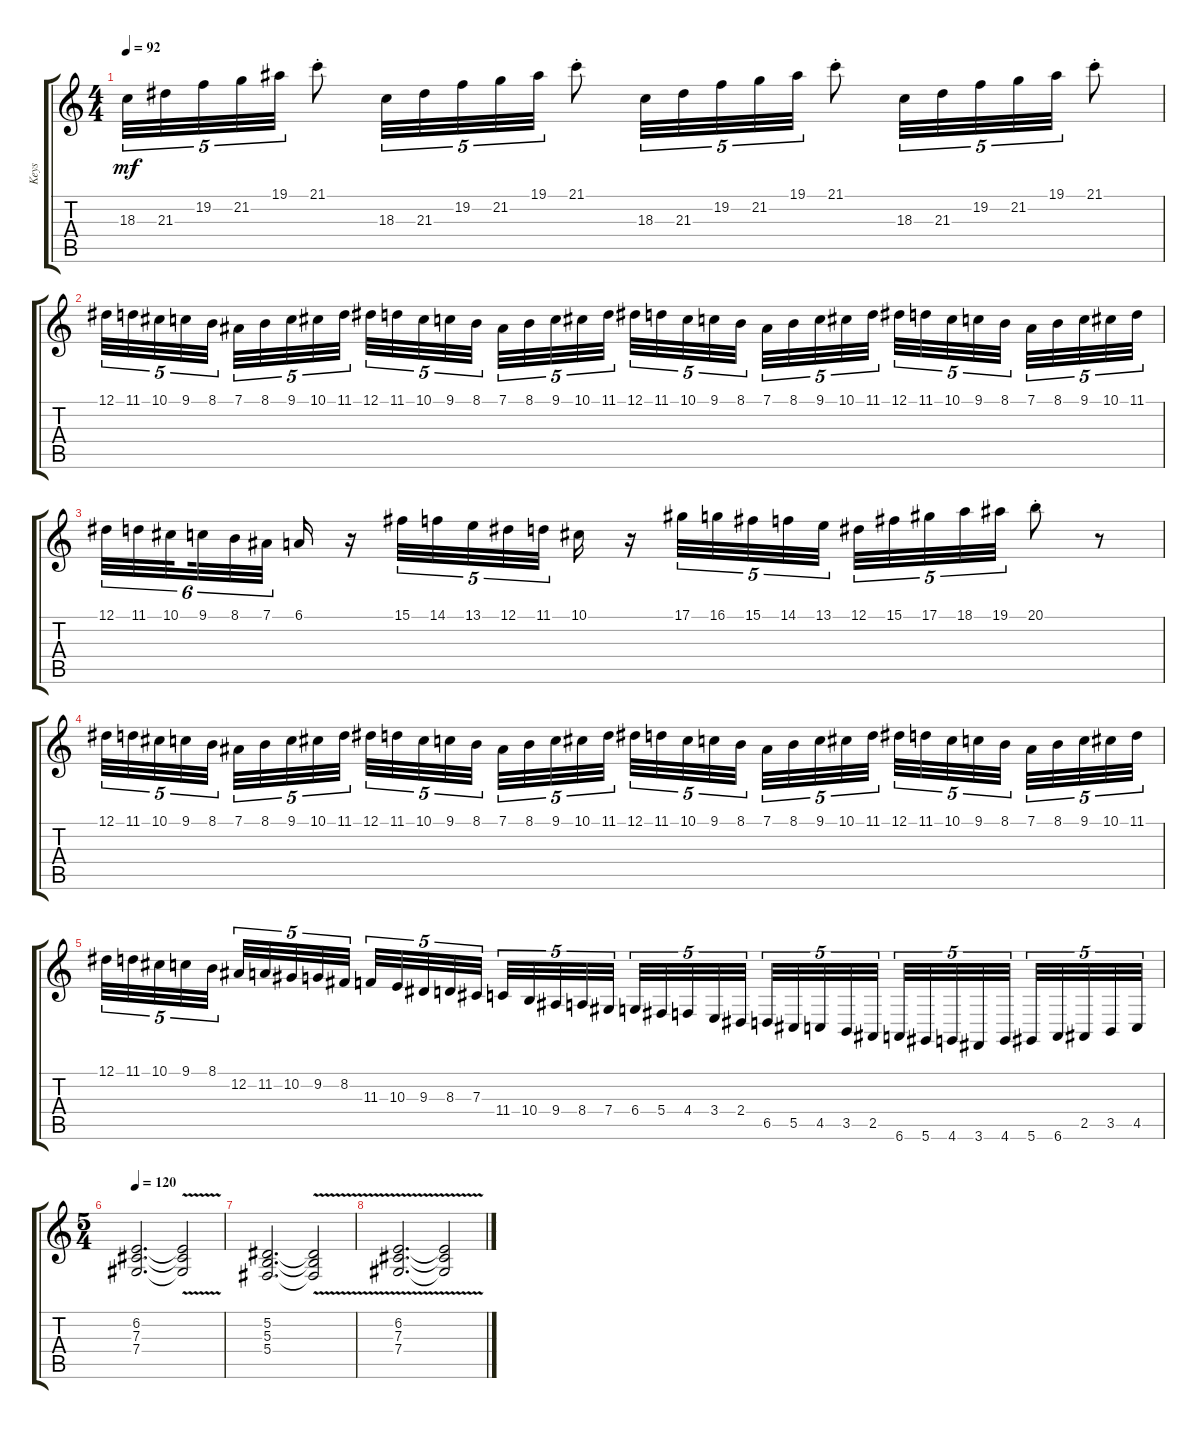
\track ("Keys" "Keys") {instrument lead2sawtooth}
\staff {score tabs}
\tuning (Eb4 Bb3 Gb3 Db3 Ab2 Eb2) {hide}
\ts (4 4)
\tempo 92
\clef g2
\ks c
18.3.32{tu (5 4) dy mf} 21.3.32{tu (5 4)} 19.2.32{tu (5 4)} 21.2.32{tu (5 4)} 19.1.32{tu (5 4)} 21.1{st}.8 18.3.32{tu (5 4)} 21.3.32{tu (5 4)} 19.2.32{tu (5 4)} 21.2.32{tu (5 4)} 19.1.32{tu (5 4)} 21.1{st}.8 18.3.32{tu (5 4)} 21.3.32{tu (5 4)} 19.2.32{tu (5 4)} 21.2.32{tu (5 4)} 19.1.32{tu (5 4)} 21.1{st}.8 18.3.32{tu (5 4)} 21.3.32{tu (5 4)} 19.2.32{tu (5 4)} 21.2.32{tu (5 4)} 19.1.32{tu (5 4)} 21.1{st}.8 |
12.1.32{tu (5 4)} 11.1.32{tu (5 4)} 10.1.32{tu (5 4)} 9.1.32{tu (5 4)} 8.1.32{tu (5 4) beam splitsecondary} 7.1.32{tu (5 4)} 8.1.32{tu (5 4)} 9.1.32{tu (5 4)} 10.1.32{tu (5 4)} 11.1.32{tu (5 4)} 12.1.32{tu (5 4)} 11.1.32{tu (5 4)} 10.1.32{tu (5 4)} 9.1.32{tu (5 4)} 8.1.32{tu (5 4) beam splitsecondary} 7.1.32{tu (5 4)} 8.1.32{tu (5 4)} 9.1.32{tu (5 4)} 10.1.32{tu (5 4)} 11.1.32{tu (5 4)} 12.1.32{tu (5 4)} 11.1.32{tu (5 4)} 10.1.32{tu (5 4)} 9.1.32{tu (5 4)} 8.1.32{tu (5 4) beam splitsecondary} 7.1.32{tu (5 4)} 8.1.32{tu (5 4)} 9.1.32{tu (5 4)} 10.1.32{tu (5 4)} 11.1.32{tu (5 4)} 12.1.32{tu (5 4)} 11.1.32{tu (5 4)} 10.1.32{tu (5 4)} 9.1.32{tu (5 4)} 8.1.32{tu (5 4) beam splitsecondary} 7.1.32{tu (5 4)} 8.1.32{tu (5 4)} 9.1.32{tu (5 4)} 10.1.32{tu (5 4)} 11.1.32{tu (5 4)} |
12.1.32{tu (6 4)} 11.1.32{tu (6 4)} 10.1.32{tu (6 4) beam splitsecondary} 9.1.32{tu (6 4)} 8.1.32{tu (6 4)} 7.1.32{tu (6 4) beam splitsecondary} 6.1.16 r.16 15.1.32{tu (5 4)} 14.1.32{tu (5 4)} 13.1.32{tu (5 4)} 12.1.32{tu (5 4)} 11.1.32{tu (5 4) beam splitsecondary} 10.1.16 r.16 17.1.32{tu (5 4)} 16.1.32{tu (5 4)} 15.1.32{tu (5 4)} 14.1.32{tu (5 4)} 13.1.32{tu (5 4) beam splitsecondary} 12.1.32{tu (5 4)} 15.1.32{tu (5 4)} 17.1.32{tu (5 4)} 18.1.32{tu (5 4)} 19.1.32{tu (5 4)} 20.1{st}.8 r.8 |
12.1.32{tu (5 4)} 11.1.32{tu (5 4)} 10.1.32{tu (5 4)} 9.1.32{tu (5 4)} 8.1.32{tu (5 4) beam splitsecondary} 7.1.32{tu (5 4)} 8.1.32{tu (5 4)} 9.1.32{tu (5 4)} 10.1.32{tu (5 4)} 11.1.32{tu (5 4)} 12.1.32{tu (5 4)} 11.1.32{tu (5 4)} 10.1.32{tu (5 4)} 9.1.32{tu (5 4)} 8.1.32{tu (5 4) beam splitsecondary} 7.1.32{tu (5 4)} 8.1.32{tu (5 4)} 9.1.32{tu (5 4)} 10.1.32{tu (5 4)} 11.1.32{tu (5 4)} 12.1.32{tu (5 4)} 11.1.32{tu (5 4)} 10.1.32{tu (5 4)} 9.1.32{tu (5 4)} 8.1.32{tu (5 4) beam splitsecondary} 7.1.32{tu (5 4)} 8.1.32{tu (5 4)} 9.1.32{tu (5 4)} 10.1.32{tu (5 4)} 11.1.32{tu (5 4)} 12.1.32{tu (5 4)} 11.1.32{tu (5 4)} 10.1.32{tu (5 4)} 9.1.32{tu (5 4)} 8.1.32{tu (5 4) beam splitsecondary} 7.1.32{tu (5 4)} 8.1.32{tu (5 4)} 9.1.32{tu (5 4)} 10.1.32{tu (5 4)} 11.1.32{tu (5 4)} |
12.1.32{tu (5 4)} 11.1.32{tu (5 4)} 10.1.32{tu (5 4)} 9.1.32{tu (5 4)} 8.1.32{tu (5 4) beam splitsecondary} 12.2.32{tu (5 4)} 11.2.32{tu (5 4)} 10.2.32{tu (5 4)} 9.2.32{tu (5 4)} 8.2.32{tu (5 4)} 11.3.32{tu (5 4)} 10.3.32{tu (5 4)} 9.3.32{tu (5 4)} 8.3.32{tu (5 4)} 7.3.32{tu (5 4) beam splitsecondary} 11.4.32{tu (5 4)} 10.4.32{tu (5 4)} 9.4.32{tu (5 4)} 8.4.32{tu (5 4)} 7.4.32{tu (5 4)} 6.4.32{tu (5 4)} 5.4.32{tu (5 4)} 4.4.32{tu (5 4)} 3.4.32{tu (5 4)} 2.4.32{tu (5 4) beam splitsecondary} 6.5.32{tu (5 4)} 5.5.32{tu (5 4)} 4.5.32{tu (5 4)} 3.5.32{tu (5 4)} 2.5.32{tu (5 4)} 6.6.32{tu (5 4)} 5.6.32{tu (5 4)} 4.6.32{tu (5 4)} 3.6.32{tu (5 4)} 4.6.32{tu (5 4) beam splitsecondary} 5.6.32{tu (5 4)} 6.6.32{tu (5 4)} 2.5.32{tu (5 4)} 3.5.32{tu (5 4)} 4.5.32{tu (5 4)} |
\ts (5 4)
\tempo 120
(6.2 7.3 7.4).2{d instrument churchorgan} (6.2{v t} 7.3{v t} 7.4{v t}).2 |
(5.2 5.3 5.4).2{d} (5.2{v t} 5.3{v t} 5.4{v t}).2 |
(6.2{v} 7.3 7.4).2{d} (6.2{v t} 7.3{v t} 7.4{v t}).2
